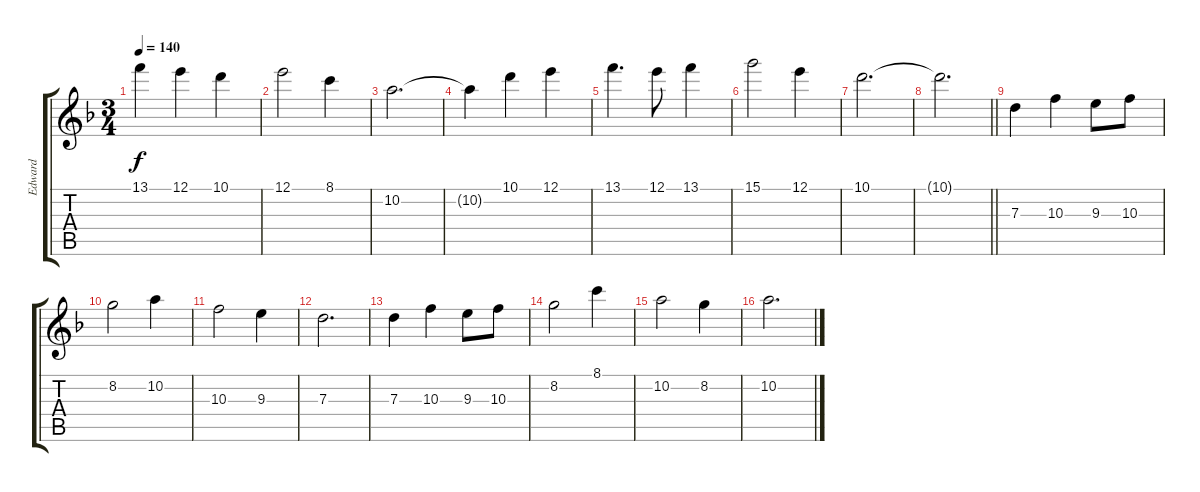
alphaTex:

\track ("Edward " "Edward ") {instrument acousticguitarsteel}
\staff {score tabs}
\tuning (E4 B3 G3 D3 A2 E2) {hide}
\ts (3 4)
\tempo 140
\clef g2
\ks dminor
13.1.4{dy f} 12.1.4 10.1.4 |
12.1.2 8.1.4 |
10.2.2{d} |
10.2{t}.4 10.1.4 12.1.4 |
13.1.4{d} 12.1.8 13.1.4 |
15.1.2 12.1.4 |
10.1.2{d} |
\barLineRight lightlight
10.1{t}.2{d} |
7.3.4 10.3.4 9.3.8 10.3.8 |
8.2.2 10.2.4 |
10.3.2 9.3.4 |
7.3.2{d} |
7.3.4 10.3.4 9.3.8 10.3.8 |
8.2.2 8.1.4 |
10.2.2 8.2.4 |
10.2.2{d}
